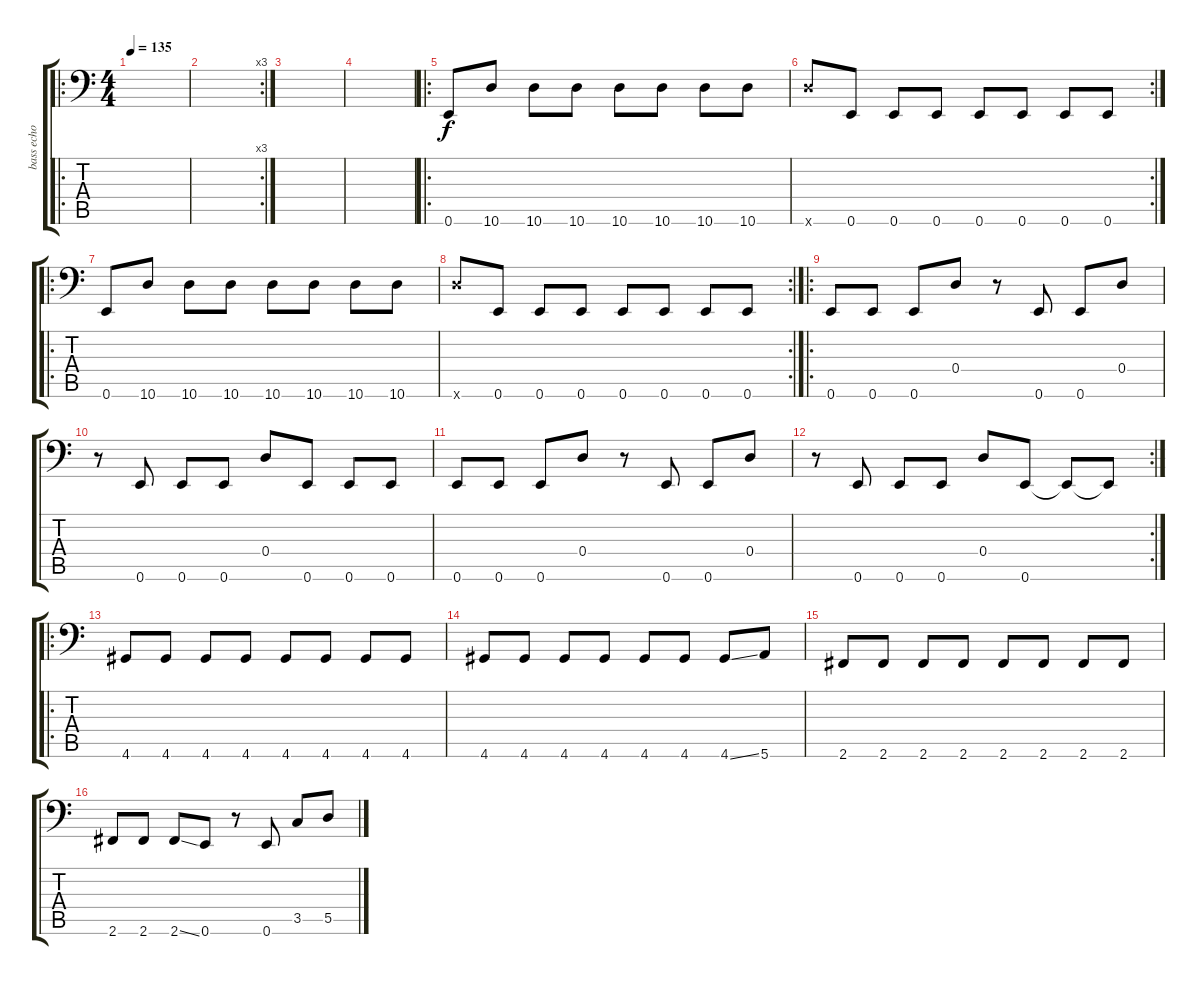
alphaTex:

\track ("bass echo" "bass echo") {instrument electricbasspick}
\staff {score tabs}
\tuning (E3 B2 G2 D2 A1 E1) {hide}
\ro
\ts (4 4)
\tempo 135
\clef f4
\ks c
|
\rc 3
|
|
|
\ro
0.6.8 10.6.8 10.6.8 10.6.8 10.6.8 10.6.8 10.6.8 10.6.8 |
\rc 2
10.6{x}.8 0.6.8 0.6.8 0.6.8 0.6.8 0.6.8 0.6.8 0.6.8 |
\ro
0.6.8 10.6.8 10.6.8 10.6.8 10.6.8 10.6.8 10.6.8 10.6.8 |
\rc 2
10.6{x}.8 0.6.8 0.6.8 0.6.8 0.6.8 0.6.8 0.6.8 0.6.8 |
\ro
0.6.8 0.6.8 0.6.8 0.4.8 r.8 0.6.8 0.6.8 0.4.8 |
r.8 0.6.8 0.6.8 0.6.8 0.4.8 0.6.8 0.6.8 0.6.8 |
0.6.8 0.6.8 0.6.8 0.4.8 r.8 0.6.8 0.6.8 0.4.8 |
\rc 2
r.8 0.6.8 0.6.8 0.6.8 0.4.8 0.6.8 0.6{t}.8 0.6{t}.8 |
\ro
4.6.8 4.6.8 4.6.8 4.6.8 4.6.8 4.6.8 4.6.8 4.6.8 |
4.6.8 4.6.8 4.6.8 4.6.8 4.6.8 4.6.8 4.6{ss}.8 5.6.8 |
2.6.8 2.6.8 2.6.8 2.6.8 2.6.8 2.6.8 2.6.8 2.6.8 |
2.6.8 2.6.8 2.6{ss}.8 0.6.8 r.8 0.6.8 3.5.8 5.5.8
